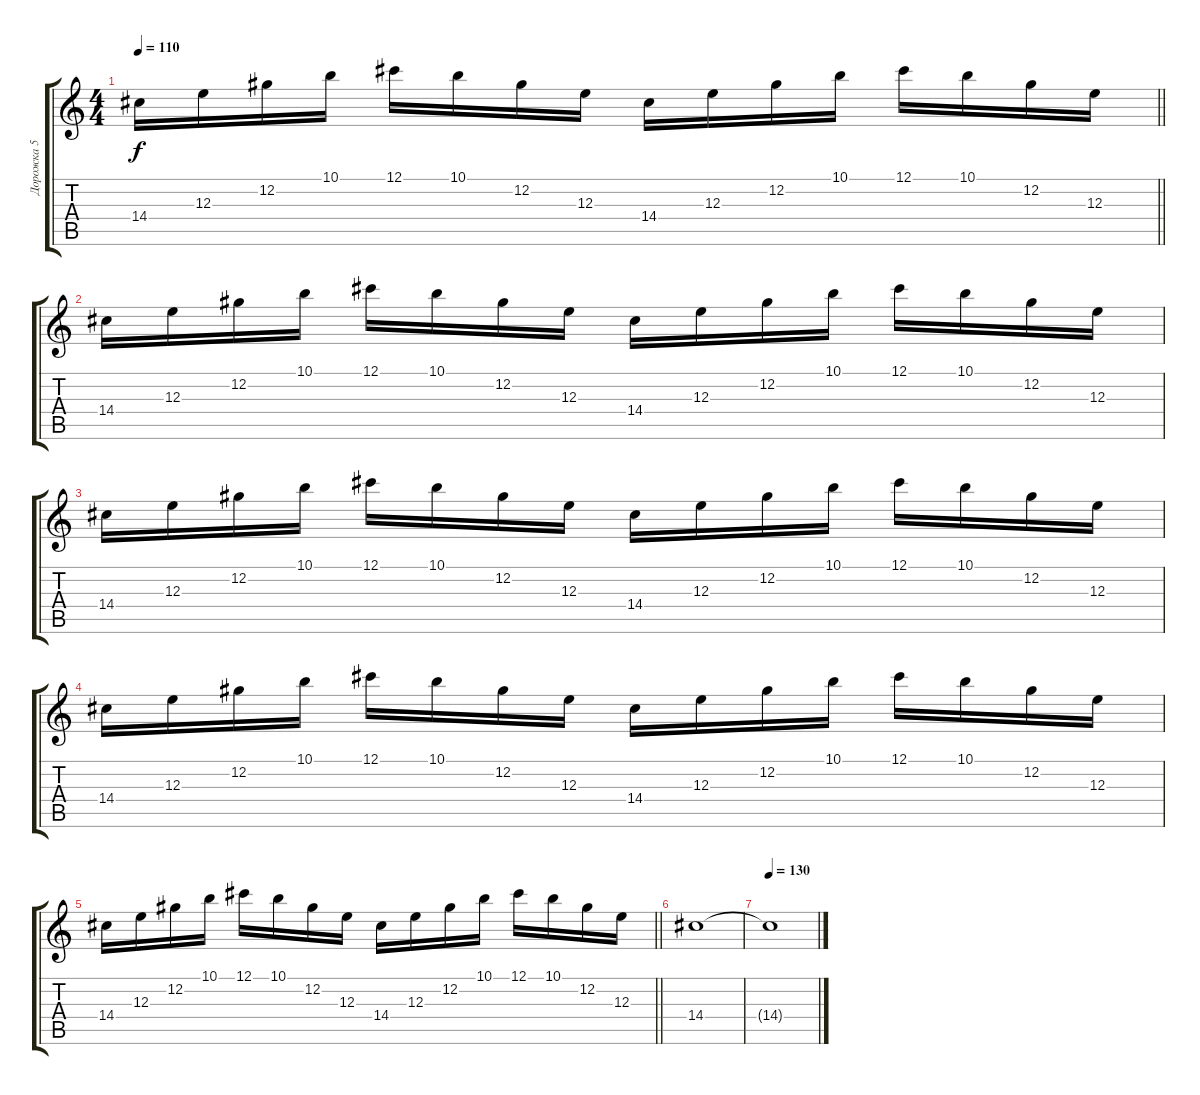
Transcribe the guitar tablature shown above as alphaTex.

\track ("Дорожка 5" "Дорожка 5") {instrument distortionguitar}
\staff {score tabs}
\tuning (Db4 Ab3 E3 B2 Gb2 B1) {hide}
\ts (4 4)
\tempo 110
\clef g2
\barLineRight lightlight
\ks c
14.4.16{dy f} 12.3.16 12.2.16 10.1.16 12.1.16 10.1.16 12.2.16 12.3.16 14.4.16 12.3.16 12.2.16 10.1.16 12.1.16 10.1.16 12.2.16 12.3.16 |
14.4.16 12.3.16 12.2.16 10.1.16 12.1.16 10.1.16 12.2.16 12.3.16 14.4.16 12.3.16 12.2.16 10.1.16 12.1.16 10.1.16 12.2.16 12.3.16 |
14.4.16 12.3.16 12.2.16 10.1.16 12.1.16 10.1.16 12.2.16 12.3.16 14.4.16 12.3.16 12.2.16 10.1.16 12.1.16 10.1.16 12.2.16 12.3.16 |
14.4.16 12.3.16 12.2.16 10.1.16 12.1.16 10.1.16 12.2.16 12.3.16 14.4.16 12.3.16 12.2.16 10.1.16 12.1.16 10.1.16 12.2.16 12.3.16 |
\barLineRight lightlight
14.4.16 12.3.16 12.2.16 10.1.16 12.1.16 10.1.16 12.2.16 12.3.16 14.4.16 12.3.16 12.2.16 10.1.16 12.1.16 10.1.16 12.2.16 12.3.16 |
14.4.1 |
\tempo 130
14.4{t}.1
